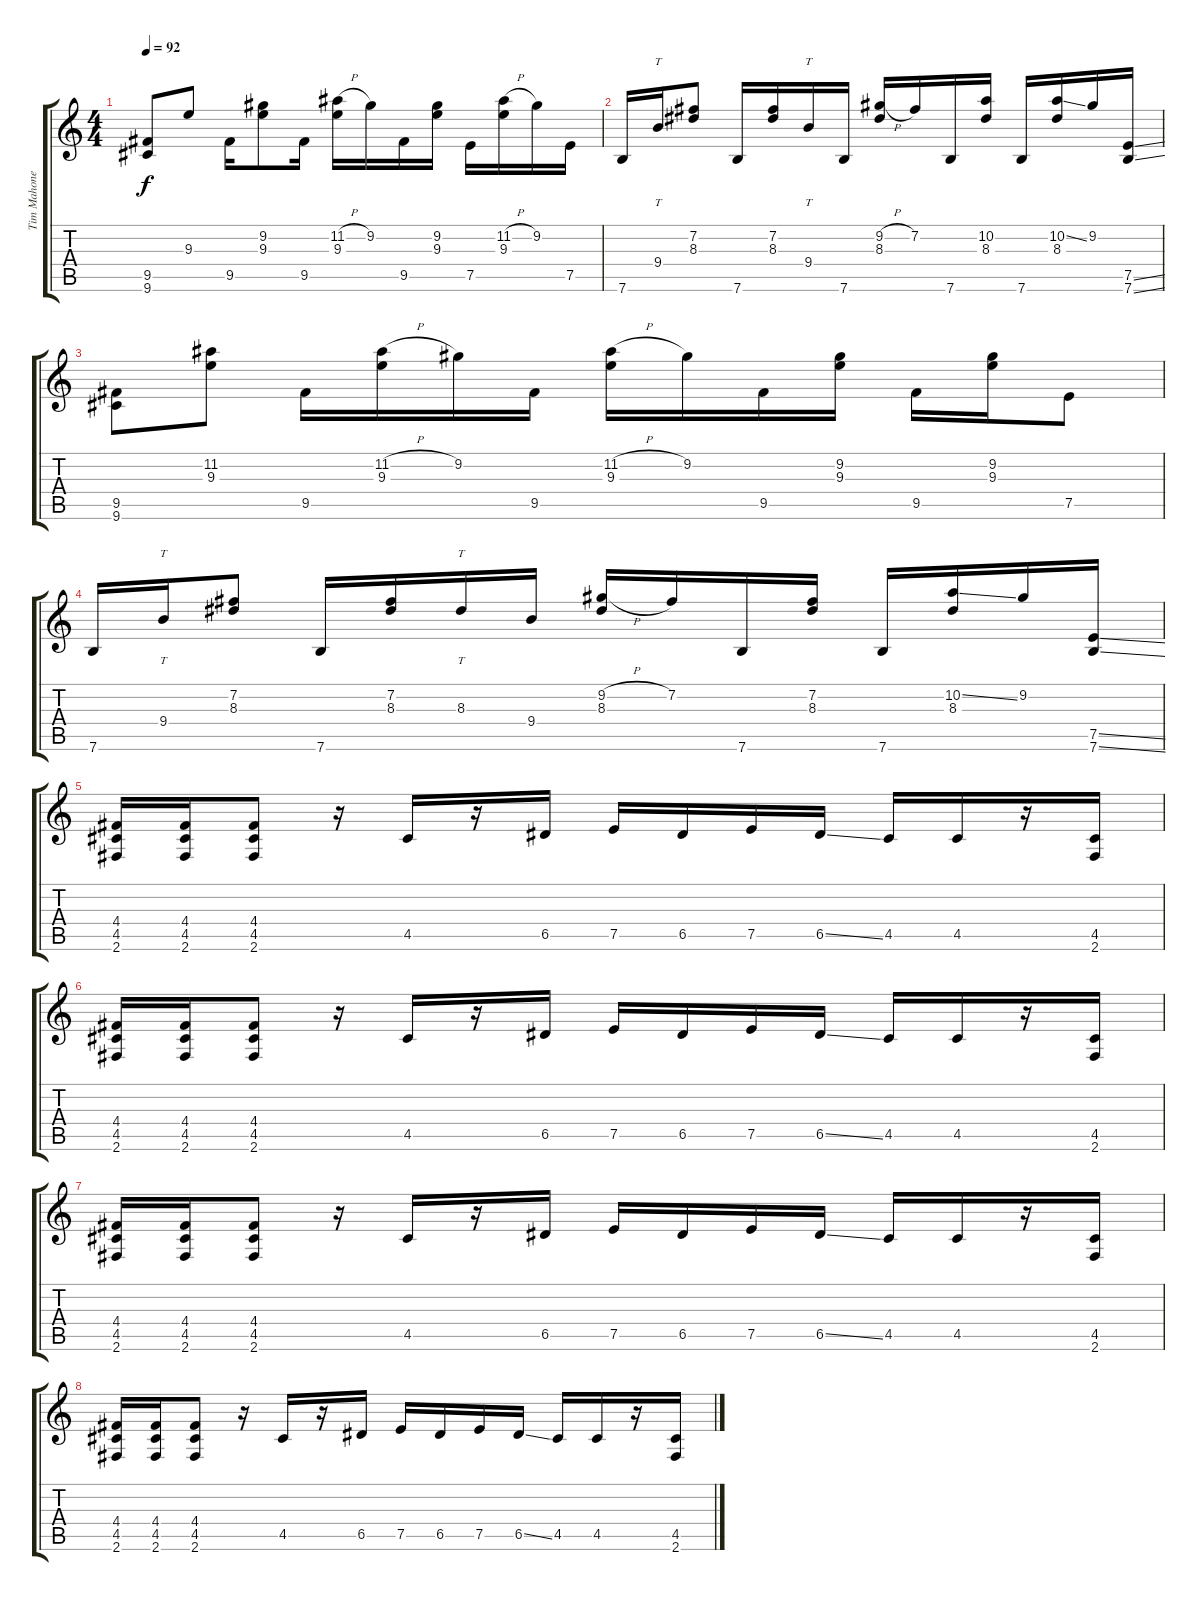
\track ("Tim Mahoney" "Tim Mahone") {instrument overdrivenguitar}
\staff {score tabs}
\tuning (E4 B3 G3 D3 A2 E2) {hide}
\ts (4 4)
\tempo 92
\clef g2
\ks c
(9.5 9.6).8{dy f} 9.3.8 9.5.16 (9.2 9.3).8 9.5.16 (11.2{h} 9.3).16 9.2.16 9.5.16 (9.2 9.3).16 7.5.16 (11.2{h} 9.3).16 9.2.16 7.5.16 |
7.6.16 9.4.16{tt} (7.2 8.3).8 7.6.16 (7.2 8.3).16 9.4.16{tt} 7.6.16 (9.2{h} 8.3).16 7.2.16 7.6.16 (10.2 8.3).16 7.6.16 (10.2{ss} 8.3).16 9.2.16 (7.5{ss} 7.6{ss}).16 |
(9.5 9.6).8 (11.2 9.3).8 9.5.16 (11.2{h} 9.3).16 9.2.16 9.5.16 (11.2{h} 9.3).16 9.2.16 9.5.16 (9.2 9.3).16 9.5.16 (9.2 9.3).16 7.5.8 |
7.6.16 9.4.16{tt} (7.2 8.3).8 7.6.16 (7.2 8.3).16 8.3.16{tt} 9.4.16 (9.2{h} 8.3).16 7.2.16 7.6.16 (7.2 8.3).16 7.6.16 (10.2{ss} 8.3).16 9.2.16 (7.5{ss} 7.6{ss}).16 |
(4.4 4.5 2.6).16 (4.4 4.5 2.6).16 (4.4 4.5 2.6).8 r.16 4.5.16 r.16 6.5.16 7.5.16 6.5.16 7.5.16 6.5{ss}.16 4.5.16 4.5.16 r.16 (4.5 2.6).16 |
(4.4 4.5 2.6).16 (4.4 4.5 2.6).16 (4.4 4.5 2.6).8 r.16 4.5.16 r.16 6.5.16 7.5.16 6.5.16 7.5.16 6.5{ss}.16 4.5.16 4.5.16 r.16 (4.5 2.6).16 |
(4.4 4.5 2.6).16 (4.4 4.5 2.6).16 (4.4 4.5 2.6).8 r.16 4.5.16 r.16 6.5.16 7.5.16 6.5.16 7.5.16 6.5{ss}.16 4.5.16 4.5.16 r.16 (4.5 2.6).16 |
(4.4 4.5 2.6).16 (4.4 4.5 2.6).16 (4.4 4.5 2.6).8 r.16 4.5.16 r.16 6.5.16 7.5.16 6.5.16 7.5.16 6.5{ss}.16 4.5.16 4.5.16 r.16 (4.5 2.6).16
